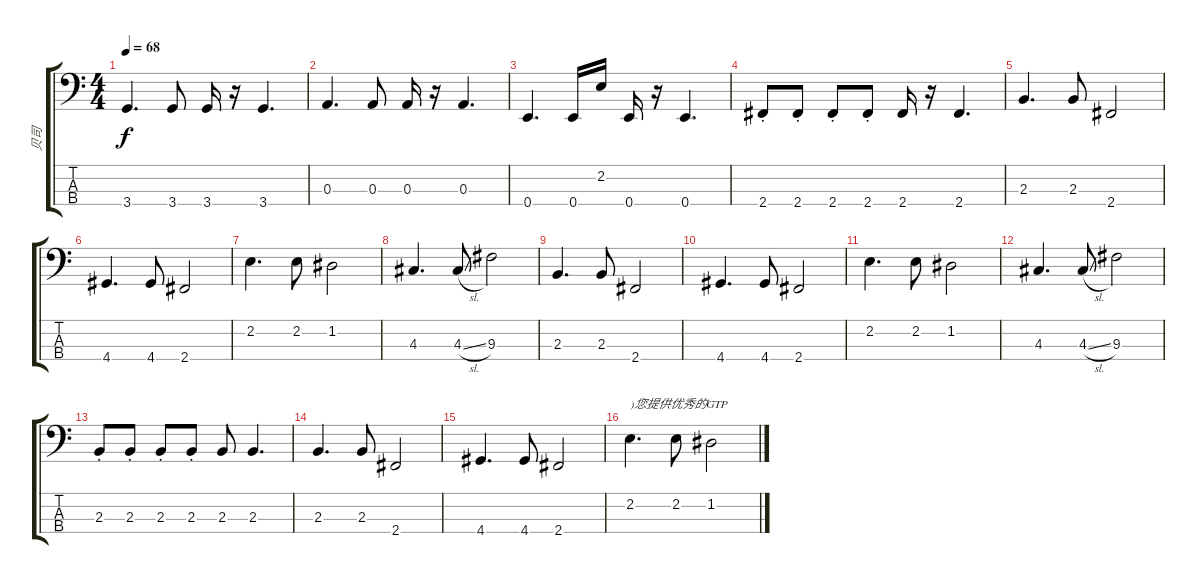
\track ("贝司" "贝司") {instrument electricbassfinger}
\staff {score tabs}
\tuning (G2 D2 A1 E1) {hide}
\ts (4 4)
\tempo 68
\clef f4
\ks c
3.4.4{d dy f} 3.4.8 3.4.16 r.16 3.4.4{d} |
0.3.4{d} 0.3.8 0.3.16 r.16 0.3.4{d} |
0.4.4{d} 0.4.16 2.2.16 0.4.16 r.16 0.4.4{d} |
2.4{st}.8 2.4{st}.8 2.4{st}.8 2.4{st}.8 2.4.16 r.16 2.4.4{d} |
2.3.4{d} 2.3.8 2.4.2 |
4.4.4{d} 4.4.8 2.4.2 |
2.2.4{d} 2.2.8 1.2.2 |
4.3.4{d} 4.3{sl}.8 9.3.2 |
2.3.4{d} 2.3.8 2.4.2 |
4.4.4{d} 4.4.8 2.4.2 |
2.2.4{d} 2.2.8 1.2.2 |
4.3.4{d} 4.3{sl}.8 9.3.2 |
2.3{st}.8 2.3{st}.8 2.3{st}.8 2.3{st}.8 2.3.8 2.3.4{d} |
2.3.4{d} 2.3.8 2.4.2 |
4.4.4{d} 4.4.8 2.4.2 |
2.2.4{d txt ")您提供优秀的GTP"} 2.2.8 1.2.2
